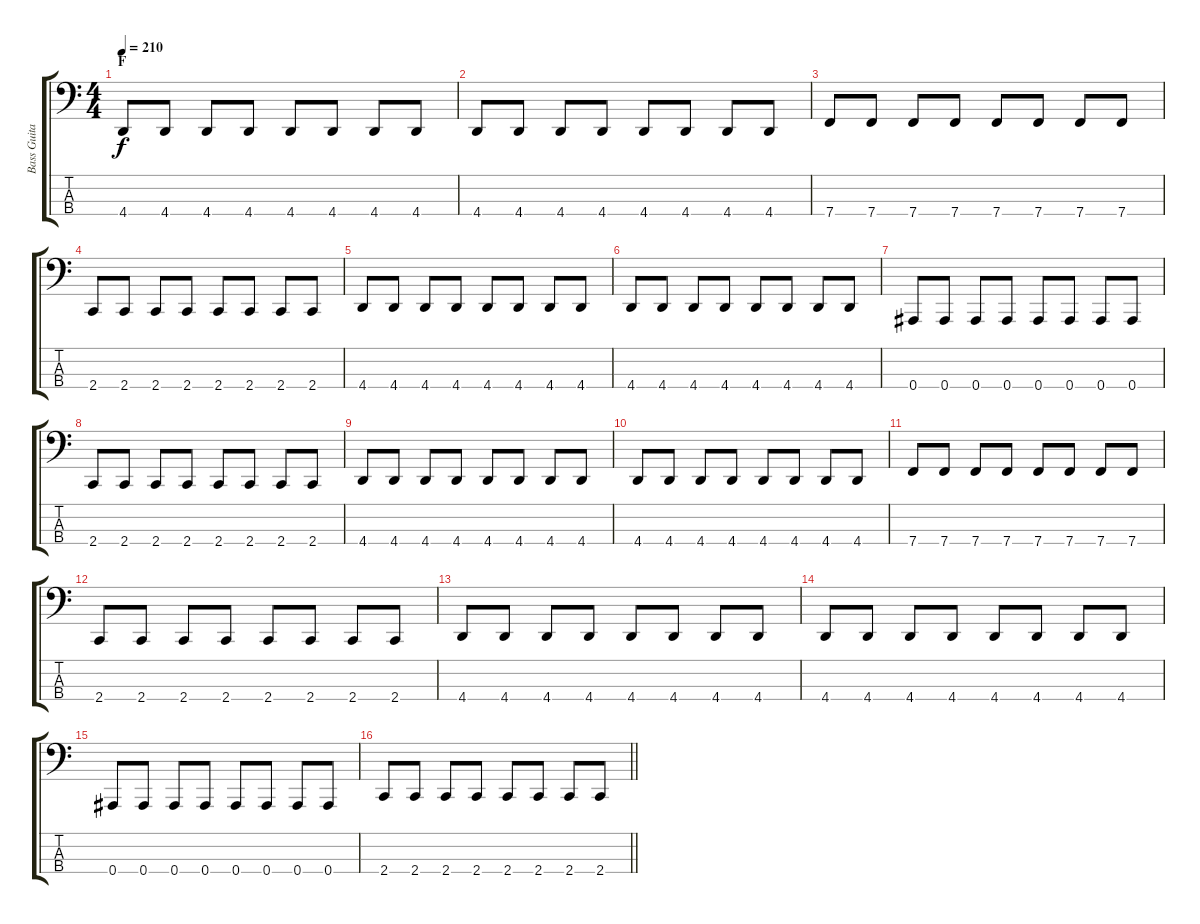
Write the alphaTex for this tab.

\track ("Bass Guitar: John Kis Gyevi" "Bass Guita") {instrument electricbasspick}
\staff {score tabs}
\tuning (Eb2 Bb1 F1 Bb0) {hide}
\ts (4 4)
\section ("" "F")
\tempo 210
\clef f4
\ks c
4.4.8{dy f} 4.4.8 4.4.8 4.4.8 4.4.8 4.4.8 4.4.8 4.4.8 |
4.4.8 4.4.8 4.4.8 4.4.8 4.4.8 4.4.8 4.4.8 4.4.8 |
7.4.8 7.4.8 7.4.8 7.4.8 7.4.8 7.4.8 7.4.8 7.4.8 |
2.4.8 2.4.8 2.4.8 2.4.8 2.4.8 2.4.8 2.4.8 2.4.8 |
4.4.8 4.4.8 4.4.8 4.4.8 4.4.8 4.4.8 4.4.8 4.4.8 |
4.4.8 4.4.8 4.4.8 4.4.8 4.4.8 4.4.8 4.4.8 4.4.8 |
0.4.8 0.4.8 0.4.8 0.4.8 0.4.8 0.4.8 0.4.8 0.4.8 |
2.4.8 2.4.8 2.4.8 2.4.8 2.4.8 2.4.8 2.4.8 2.4.8 |
4.4.8 4.4.8 4.4.8 4.4.8 4.4.8 4.4.8 4.4.8 4.4.8 |
4.4.8 4.4.8 4.4.8 4.4.8 4.4.8 4.4.8 4.4.8 4.4.8 |
7.4.8 7.4.8 7.4.8 7.4.8 7.4.8 7.4.8 7.4.8 7.4.8 |
2.4.8 2.4.8 2.4.8 2.4.8 2.4.8 2.4.8 2.4.8 2.4.8 |
4.4.8 4.4.8 4.4.8 4.4.8 4.4.8 4.4.8 4.4.8 4.4.8 |
4.4.8 4.4.8 4.4.8 4.4.8 4.4.8 4.4.8 4.4.8 4.4.8 |
0.4.8 0.4.8 0.4.8 0.4.8 0.4.8 0.4.8 0.4.8 0.4.8 |
\barLineRight lightlight
2.4.8 2.4.8 2.4.8 2.4.8 2.4.8 2.4.8 2.4.8 2.4.8
